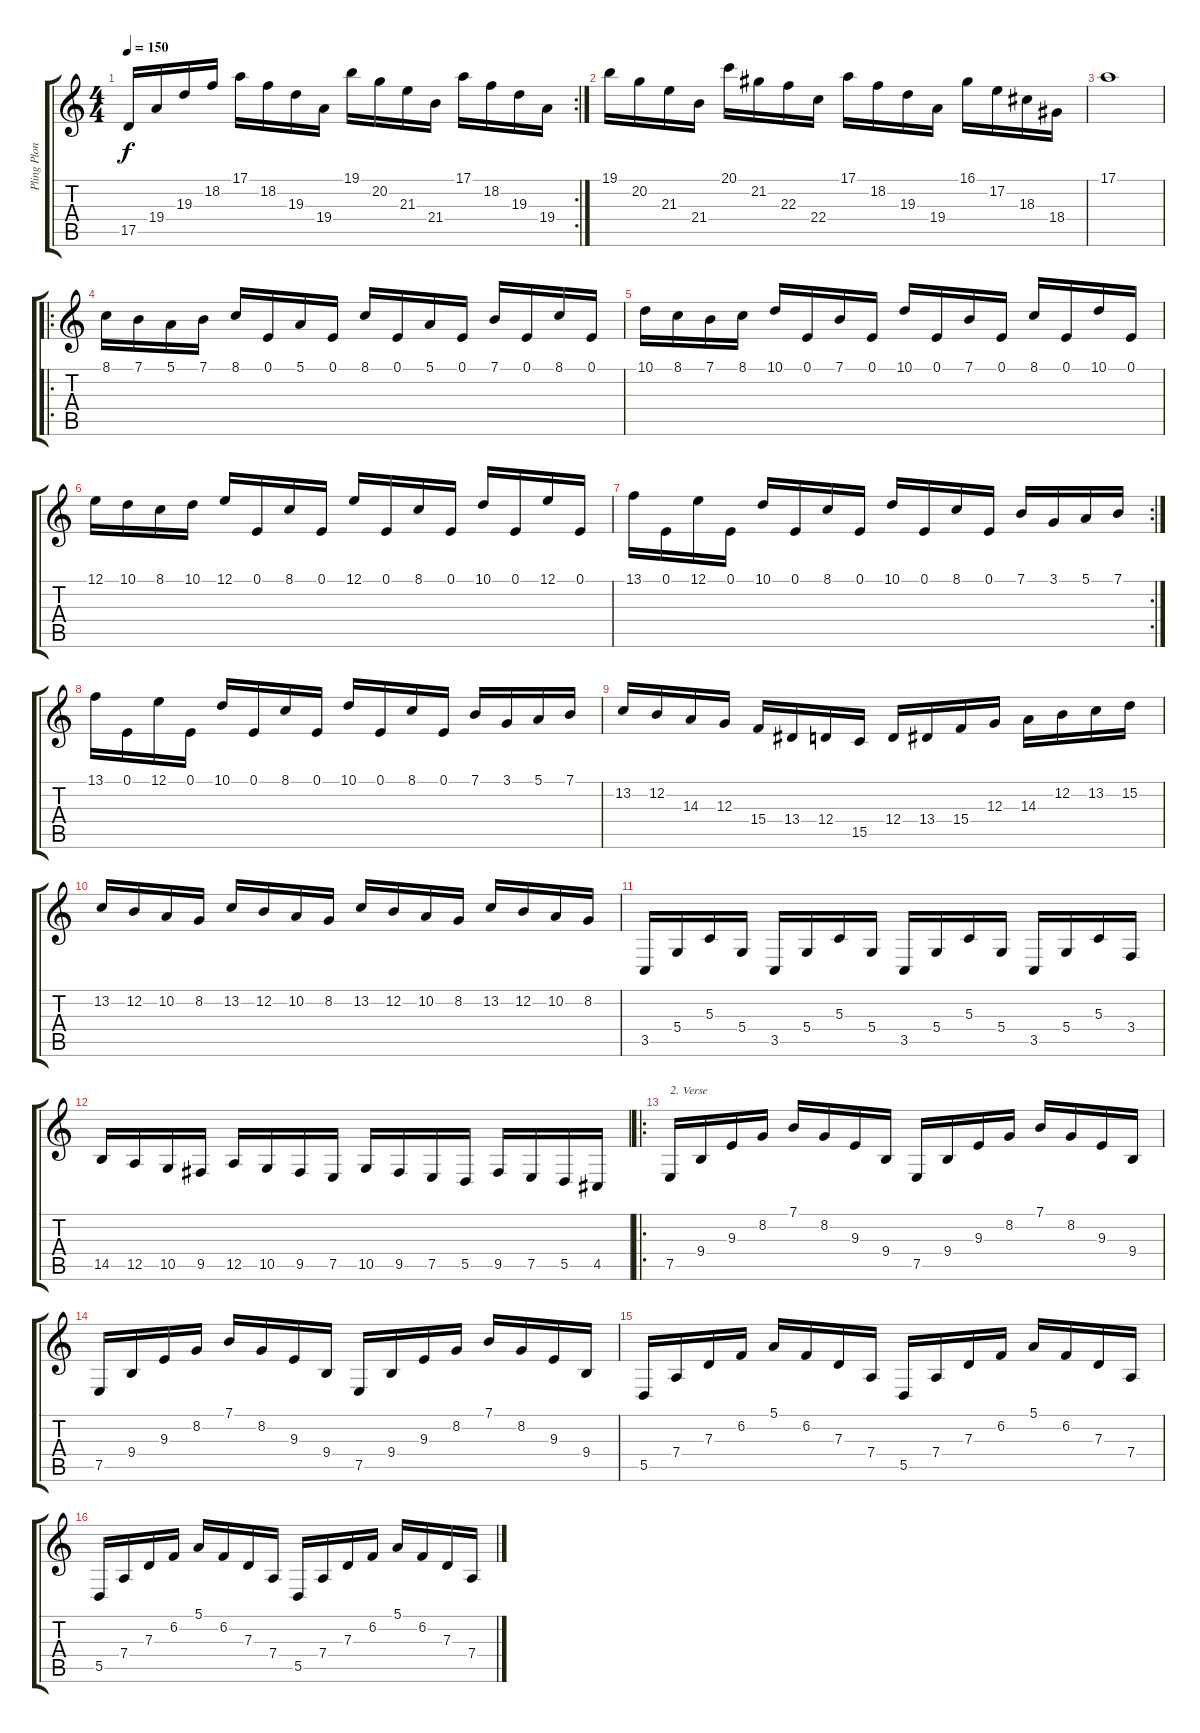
\track ("Pling Plong" "Pling Plon") {instrument harpsichord}
\staff {score tabs}
\tuning (E4 B3 G3 D3 A2 E2) {hide}
\rc 2
\ts (4 4)
\tempo 150
\clef g2
\ks c
17.5.16{dy f} 19.4.16 19.3.16 18.2.16 17.1.16 18.2.16 19.3.16 19.4.16 19.1.16 20.2.16 21.3.16 21.4.16 17.1.16 18.2.16 19.3.16 19.4.16 |
19.1.16 20.2.16 21.3.16 21.4.16 20.1.16 21.2.16 22.3.16 22.4.16 17.1.16 18.2.16 19.3.16 19.4.16 16.1.16 17.2.16 18.3.16 18.4.16 |
17.1.1 |
\ro
8.1.16 7.1.16 5.1.16 7.1.16 8.1.16 0.1.16 5.1.16 0.1.16 8.1.16 0.1.16 5.1.16 0.1.16 7.1.16 0.1.16 8.1.16 0.1.16 |
10.1.16 8.1.16 7.1.16 8.1.16 10.1.16 0.1.16 7.1.16 0.1.16 10.1.16 0.1.16 7.1.16 0.1.16 8.1.16 0.1.16 10.1.16 0.1.16 |
12.1.16 10.1.16 8.1.16 10.1.16 12.1.16 0.1.16 8.1.16 0.1.16 12.1.16 0.1.16 8.1.16 0.1.16 10.1.16 0.1.16 12.1.16 0.1.16 |
\rc 2
13.1.16 0.1.16 12.1.16 0.1.16 10.1.16 0.1.16 8.1.16 0.1.16 10.1.16 0.1.16 8.1.16 0.1.16 7.1.16 3.1.16 5.1.16 7.1.16 |
13.1.16 0.1.16 12.1.16 0.1.16 10.1.16 0.1.16 8.1.16 0.1.16 10.1.16 0.1.16 8.1.16 0.1.16 7.1.16 3.1.16 5.1.16 7.1.16 |
13.2.16 12.2.16 14.3.16 12.3.16 15.4.16 13.4.16 12.4.16 15.5.16 12.4.16 13.4.16 15.4.16 12.3.16 14.3.16 12.2.16 13.2.16 15.2.16 |
13.2.16 12.2.16 10.2.16 8.2.16 13.2.16 12.2.16 10.2.16 8.2.16 13.2.16 12.2.16 10.2.16 8.2.16 13.2.16 12.2.16 10.2.16 8.2.16 |
3.5.16 5.4.16 5.3.16 5.4.16 3.5.16 5.4.16 5.3.16 5.4.16 3.5.16 5.4.16 5.3.16 5.4.16 3.5.16 5.4.16 5.3.16 3.4.16 |
14.5.16 12.5.16 10.5.16 9.5.16 12.5.16 10.5.16 9.5.16 7.5.16 10.5.16 9.5.16 7.5.16 5.5.16 9.5.16 7.5.16 5.5.16 4.5.16 |
\ro
7.5.16{txt "2. Verse"} 9.4.16 9.3.16 8.2.16 7.1.16 8.2.16 9.3.16 9.4.16 7.5.16 9.4.16 9.3.16 8.2.16 7.1.16 8.2.16 9.3.16 9.4.16 |
7.5.16 9.4.16 9.3.16 8.2.16 7.1.16 8.2.16 9.3.16 9.4.16 7.5.16 9.4.16 9.3.16 8.2.16 7.1.16 8.2.16 9.3.16 9.4.16 |
5.5.16 7.4.16 7.3.16 6.2.16 5.1.16 6.2.16 7.3.16 7.4.16 5.5.16 7.4.16 7.3.16 6.2.16 5.1.16 6.2.16 7.3.16 7.4.16 |
5.5.16 7.4.16 7.3.16 6.2.16 5.1.16 6.2.16 7.3.16 7.4.16 5.5.16 7.4.16 7.3.16 6.2.16 5.1.16 6.2.16 7.3.16 7.4.16
